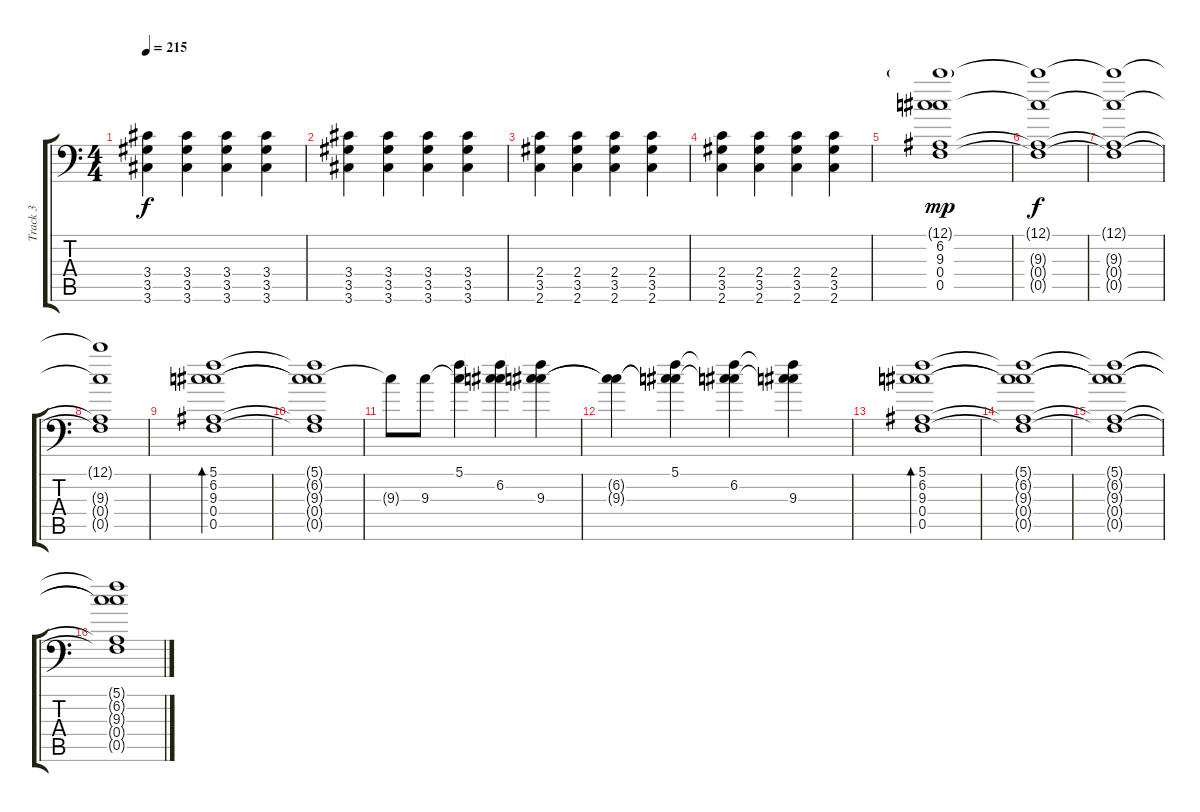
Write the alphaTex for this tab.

\track ("Track 3" "Track 3") {instrument distortionguitar}
\staff {score tabs}
\tuning (C4 G3 Eb3 Bb2 F2 Bb1) {hide}
\ts (4 4)
\tempo 215
\clef f4
\ks c
(3.4 3.5 3.6).4{dy f} (3.4 3.5 3.6).4 (3.4 3.5 3.6).4 (3.4 3.5 3.6).4 |
(3.4 3.5 3.6).4 (3.4 3.5 3.6).4 (3.4 3.5 3.6).4 (3.4 3.5 3.6).4 |
(2.4 3.5 2.6).4 (2.4 3.5 2.6).4 (2.4 3.5 2.6).4 (2.4 3.5 2.6).4 |
(2.4 3.5 2.6).4 (2.4 3.5 2.6).4 (2.4 3.5 2.6).4 (2.4 3.5 2.6).4 |
(12.1{g} 6.2 9.3 0.4 0.5).1{dy mp} |
(12.1{t} 9.3{t} 0.4{t} 0.5{t}).1{dy f} |
(12.1{t} 9.3{t} 0.4{t} 0.5{t}).1 |
(12.1{t} 9.3{t} 0.4{t} 0.5{t}).1 |
(5.1 6.2 9.3 0.4 0.5).1{bd 60} |
(5.1{t} 6.2{t} 9.3{t} 0.4{t} 0.5{t}).1 |
9.3{t}.8 9.3.8 (5.1 9.3{t}).4 (5.1{t} 6.2 9.3{t}).4 (5.1{t} 6.2{t} 9.3).4 |
(6.2{t} 9.3{t}).4 (5.1 6.2{t} 9.3{t}).4 (5.1{t} 6.2 9.3{t}).4 (5.1{t} 6.2{t} 9.3).4 |
(5.1 6.2 9.3 0.4 0.5).1{bd 60} |
(5.1{t} 6.2{t} 9.3{t} 0.4{t} 0.5{t}).1 |
(5.1{t} 6.2{t} 9.3{t} 0.4{t} 0.5{t}).1 |
(5.1{t} 6.2{t} 9.3{t} 0.4{t} 0.5{t}).1
